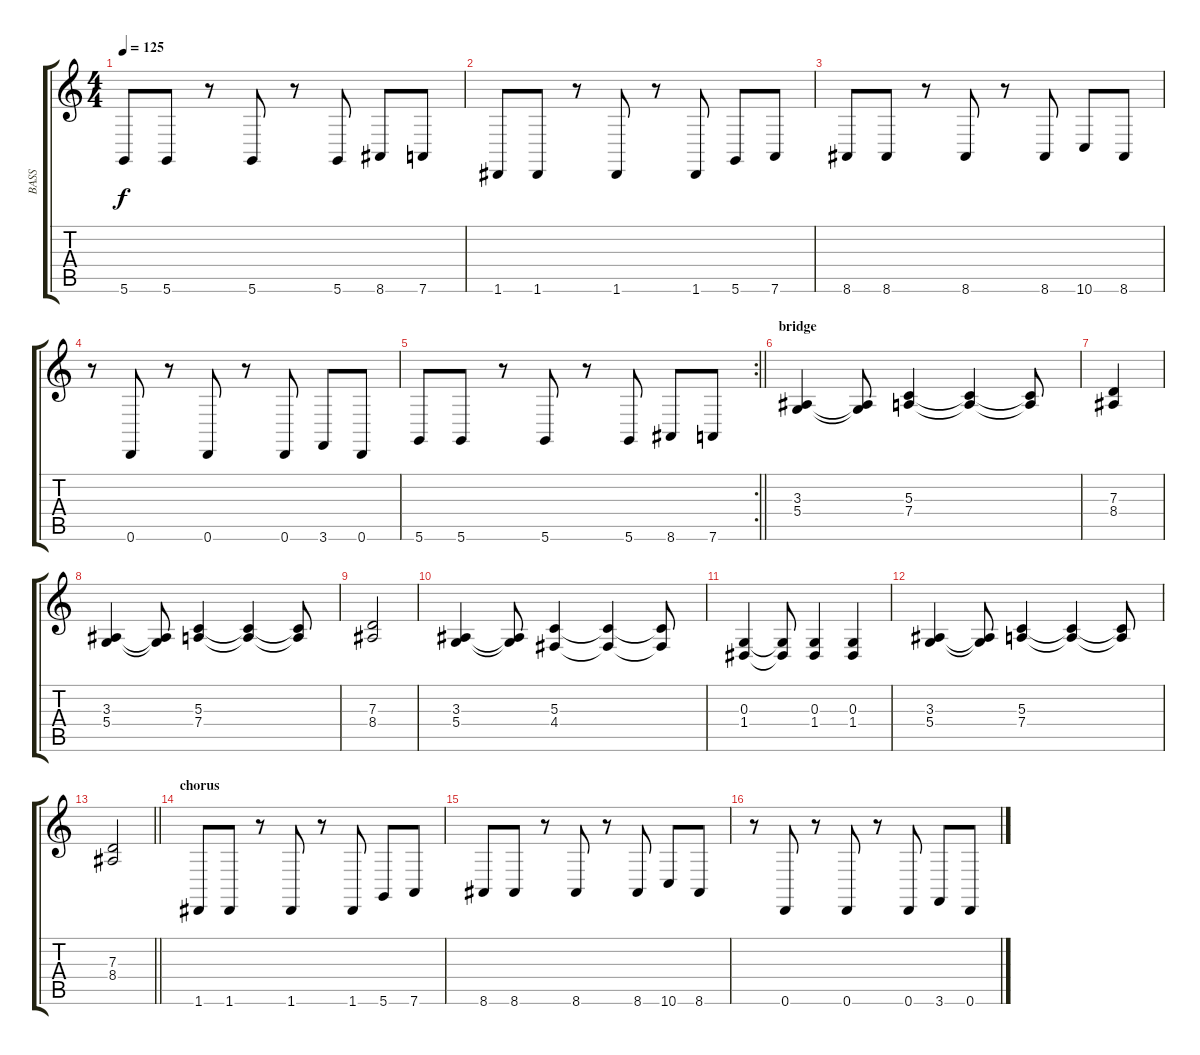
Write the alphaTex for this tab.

\track ("BASS" "BASS") {instrument acousticgrandpiano}
\staff {score tabs}
\tuning (E4 B3 G3 D3 A2 D2) {hide}
\ts (4 4)
\tempo 125
\clef g2
\ks c
5.6.8{dy f} 5.6.8 r.8 5.6.8 r.8 5.6.8 8.6.8 7.6.8 |
1.6.8{instrument lead2sawtooth} 1.6.8 r.8 1.6.8 r.8 1.6.8 5.6.8 7.6.8 |
8.6.8 8.6.8 r.8 8.6.8 r.8 8.6.8 10.6.8 8.6.8 |
r.8 0.6.8 r.8 0.6.8 r.8 0.6.8 3.6.8 0.6.8 |
\rc 2
\barLineRight lightlight
5.6.8 5.6.8 r.8 5.6.8 r.8 5.6.8 8.6.8 7.6.8 |
\section ("" "bridge")
(3.3 5.4).4{volume 12 instrument acousticgrandpiano} (3.3{t} 5.4{t}).8 (5.3 7.4).4 (5.3{t} 7.4{t}).4 (5.3{t} 7.4{t}).8 |
(7.3 8.4).4 |
(3.3 5.4).4 (3.3{t} 5.4{t}).8 (5.3 7.4).4 (5.3{t} 7.4{t}).4 (5.3{t} 7.4{t}).8 |
(7.3 8.4).2 |
(3.3 5.4).4 (3.3{t} 5.4{t}).8 (5.3 4.4).4 (5.3{t} 4.4{t}).4 (5.3{t} 4.4{t}).8 |
(0.3 1.4).4 (0.3{t} 1.4{t}).8 (0.3 1.4).4 (0.3 1.4).4 |
(3.3 5.4).4 (3.3{t} 5.4{t}).8 (5.3 7.4).4 (5.3{t} 7.4{t}).4 (5.3{t} 7.4{t}).8 |
\barLineRight lightlight
(7.3 8.4).2 |
\section ("" "chorus")
1.6.8 1.6.8 r.8 1.6.8 r.8 1.6.8 5.6.8 7.6.8 |
8.6.8 8.6.8 r.8 8.6.8 r.8 8.6.8 10.6.8 8.6.8 |
r.8 0.6.8 r.8 0.6.8 r.8 0.6.8 3.6.8 0.6.8
